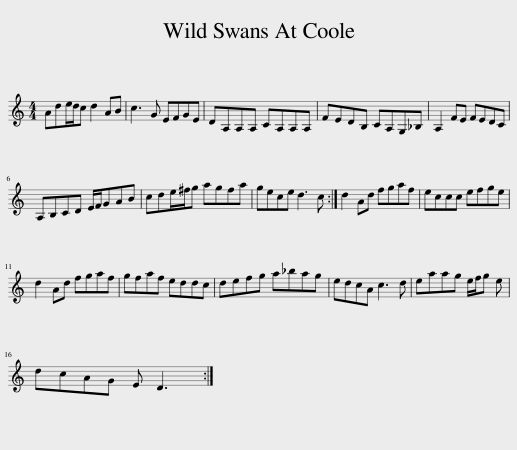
X:1
L:1/8
M:4/4
I:linebreak $
K:C
V:1 treble
V:1
 Ade/d/c d2 AB | c3 G EFGE | DA,A,A, CA,A,A, | FEDB, CA,G,_B, | A,2 FE FEDC |$ %5
 A,B,CD E/F/GAB | cde/^f/g agfa | gece d3 c :| d2 Ad fgaf | eccc efge |$ %10
 d2 Ad fgaf | gfaf eddc | defg a_bag | edcA c3 d | eaag e/f/g e |$ %15
 dcAG E D3 :| %16
